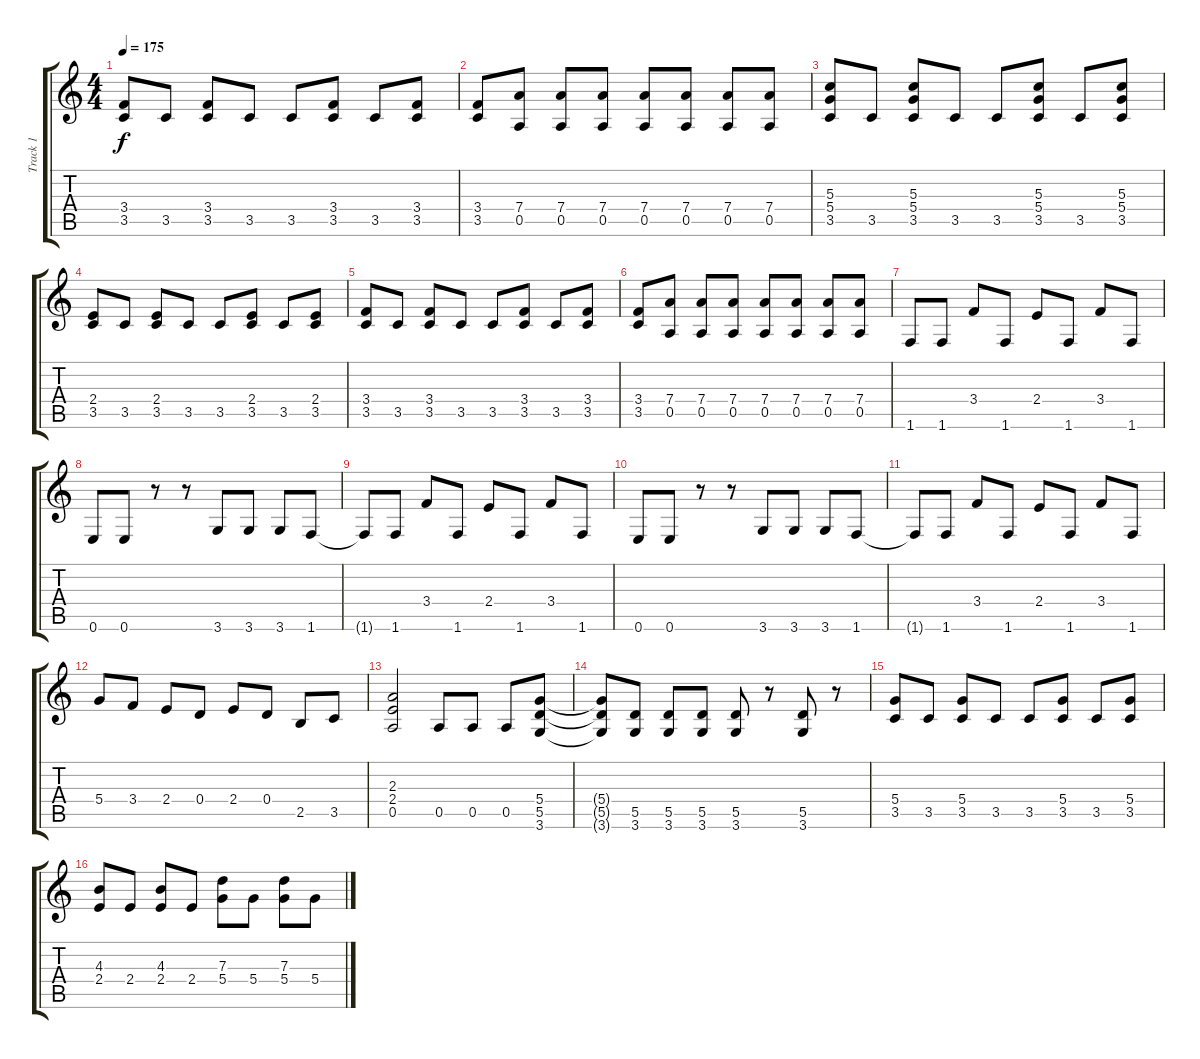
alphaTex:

\track ("Track 1" "Track 1") {instrument distortionguitar}
\staff {score tabs}
\tuning (E4 B3 G3 D3 A2 E2) {hide}
\ts (4 4)
\tempo 175
\clef g2
\ks c
(3.4 3.5).8{dy f} 3.5.8 (3.4 3.5).8 3.5.8 3.5.8 (3.4 3.5).8 3.5.8 (3.4 3.5).8 |
(3.4 3.5).8 (7.4 0.5).8 (7.4 0.5).8 (7.4 0.5).8 (7.4 0.5).8 (7.4 0.5).8 (7.4 0.5).8 (7.4 0.5).8 |
(5.3 5.4 3.5).8 3.5.8 (5.3 5.4 3.5).8 3.5.8 3.5.8 (5.3 5.4 3.5).8 3.5.8 (5.3 5.4 3.5).8 |
(2.4 3.5).8 3.5.8 (2.4 3.5).8 3.5.8 3.5.8 (2.4 3.5).8 3.5.8 (2.4 3.5).8 |
(3.4 3.5).8 3.5.8 (3.4 3.5).8 3.5.8 3.5.8 (3.4 3.5).8 3.5.8 (3.4 3.5).8 |
(3.4 3.5).8 (7.4 0.5).8 (7.4 0.5).8 (7.4 0.5).8 (7.4 0.5).8 (7.4 0.5).8 (7.4 0.5).8 (7.4 0.5).8 |
1.6.8 1.6.8 3.4.8 1.6.8 2.4.8 1.6.8 3.4.8 1.6.8 |
0.6.8 0.6.8 r.8 r.8 3.6.8 3.6.8 3.6.8 1.6.8 |
1.6{t}.8 1.6.8 3.4.8 1.6.8 2.4.8 1.6.8 3.4.8 1.6.8 |
0.6.8 0.6.8 r.8 r.8 3.6.8 3.6.8 3.6.8 1.6.8 |
1.6{t}.8 1.6.8 3.4.8 1.6.8 2.4.8 1.6.8 3.4.8 1.6.8 |
5.4.8 3.4.8 2.4.8 0.4.8 2.4.8 0.4.8 2.5.8 3.5.8 |
(2.3 2.4 0.5).2 0.5.8 0.5.8 0.5.8 (5.4 5.5 3.6).8 |
(5.4{t} 5.5{t} 3.6{t}).8 (5.5 3.6).8 (5.5 3.6).8 (5.5 3.6).8 (5.5 3.6).8 r.8 (5.5 3.6).8 r.8 |
(5.4 3.5).8 3.5.8 (5.4 3.5).8 3.5.8 3.5.8 (5.4 3.5).8 3.5.8 (5.4 3.5).8 |
(4.3 2.4).8 2.4.8 (4.3 2.4).8 2.4.8 (7.3 5.4).8 5.4.8 (7.3 5.4).8 5.4.8
